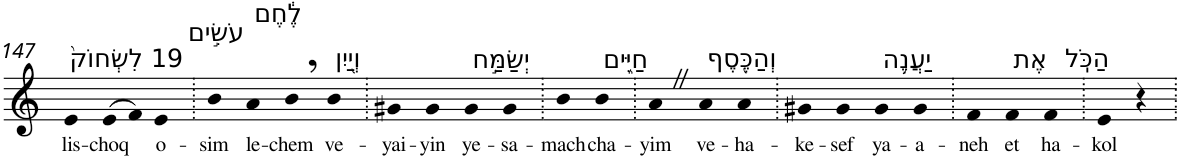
**kern	**text
*part1	*part1
*staff1	*staff1
*I"Piano	*
*I'Pno	*
!!LO:PB:g=z
*clefG2	*
*k[]	*
=147	=147
!LO:TX:a:t=19 לִשְׂחוֹק֙	!
!	!LO:LY:b
4e	lis-
!	!LO:LY:b
(>8e	-choq
8f)	.
!LO:TX:a:t=עֹשִׂ֣ים	!
!	!LO:LY:b
4e	o-
=148.	=148.
!	!LO:LY:b
4b	-sim
!LO:TX:a:t=לֶ֔חֶם	!
!	!LO:LY:b
4a	le-
!	!LO:LY:b
4b,	-chem
!LO:TX:a:t=וְיַ֖יִן	!
!	!LO:LY:b
4b	ve-
=149.	=149.
!	!LO:LY:b
4g#X	-yai-
!	!LO:LY:b
4g#	-yin
!LO:TX:a:t=יְשַׂמַּ֣ח	!
!	!LO:LY:b
4g#	ye-
!	!LO:LY:b
4g#	-sa-
=150.	=150.
!	!LO:LY:b
4b	-mach
!LO:TX:a:t=חַיִּ֑ים	!
!	!LO:LY:b
4b	cha-
=151.	=151.
!	!LO:LY:b
4aZ	-yim
!LO:TX:a:t=וְהַכֶּ֖סֶף	!
!	!LO:LY:b
4a	ve-
!	!LO:LY:b
4a	-ha-
=152.	=152.
!	!LO:LY:b
4g#X	-ke-
!	!LO:LY:b
4g#	-sef
!LO:TX:a:t=יַעֲנֶ֥ה	!
!	!LO:LY:b
4g#	ya-
!	!LO:LY:b
4g#	-a-
=153.	=153.
!	!LO:LY:b
4f	-neh
!LO:TX:a:t=אֶת	!
!	!LO:LY:b
4f	et
!LO:TX:a:t=הַכֹּֽל	!
!	!LO:LY:b
4f	ha-
=154.	=154.
!	!LO:LY:b
4e	-kol
4r	.
=.	=.
*-	*-
